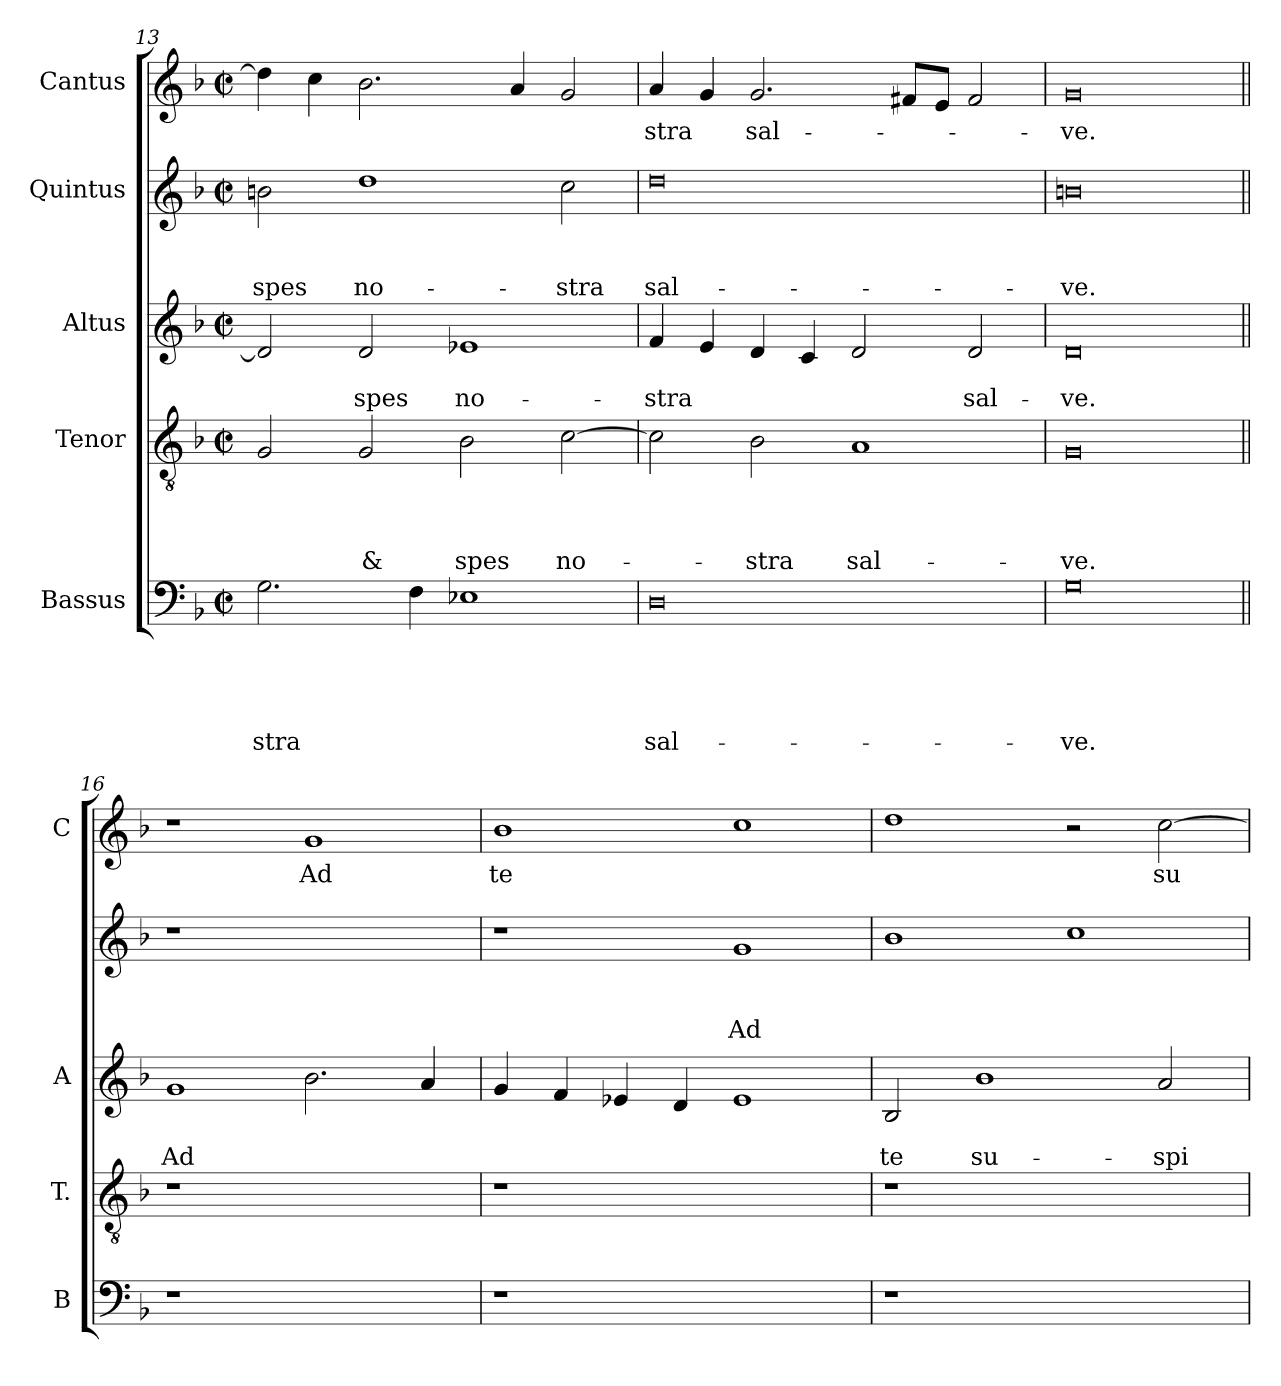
**kern	**text	**text	**text	**text	**text	**kern	**text	**text	**text	**text	**kern	**text	**text	**kern	**text	**text	**text	**kern	**text
*part5	*part5	*part5	*part5	*part5	*part5	*part4	*part4	*part4	*part4	*part4	*part3	*part3	*part3	*part2	*part2	*part2	*part2	*part1	*part1
*staff5	*staff5	*staff5	*staff5	*staff5	*staff5	*staff4	*staff4	*staff4	*staff4	*staff4	*staff3	*staff3	*staff3	*staff2	*staff2	*staff2	*staff2	*staff1	*staff1
*I"Bassus	*	*	*	*	*	*I"Tenor	*	*	*	*	*I"Altus	*	*	*I"Quintus	*	*	*	*I"Cantus	*
*I'B	*	*	*	*	*	*I'T.	*	*	*	*	*I'A	*	*	*	*	*	*	*I'C	*
*clefF4	*	*	*	*	*	*clefGv2	*	*	*	*	*clefG2	*	*	*clefG2	*	*	*	*clefG2	*
*k[b-]	*	*	*	*	*	*k[b-]	*	*	*	*	*k[b-]	*	*	*k[b-]	*	*	*	*k[b-]	*
*F:	*	*	*	*	*	*F:	*	*	*	*	*F:	*	*	*F:	*	*	*	*F:	*
*M2/2	*	*	*	*	*	*M2/2	*	*	*	*	*M2/2	*	*	*M2/2	*	*	*	*M2/2	*
*met(c|)	*	*	*	*	*	*met(c|)	*	*	*	*	*met(c|)	*	*	*met(c|)	*	*	*	*met(c|)	*
=13	=13	=13	=13	=13	=13	=13	=13	=13	=13	=13	=13	=13	=13	=13	=13	=13	=13	=13	=13
!	!	!	!	!	!LO:LY:b	!	!	!	!	!	!	!	!	!	!	!	!LO:LY:b	!	!
2.G\	.	.	.	.	-stra	2G/	.	.	.	.	2d/]	.	.	2bn\	.	.	spes	4dd\]	.
.	.	.	.	.	.	.	.	.	.	.	.	.	.	.	.	.	.	4cc\	.
!	!	!	!	!	!	!	!	!	!	!LO:LY:b	!	!	!LO:LY:b	!	!	!	!LO:LY:b	!	!
.	.	.	.	.	.	2G/	.	.	.	&	2d/	.	spes	1dd	.	.	no-	2.b-\	.
4F\	.	.	.	.	.	.	.	.	.	.	.	.	.	.	.	.	.	.	.
!	!	!	!	!	!	!	!	!	!	!LO:LY:b	!	!	!LO:LY:b	!	!	!	!	!	!
1E-X	.	.	.	.	.	2B-\	.	.	.	spes	1e-X	.	no-	.	.	.	.	.	.
.	.	.	.	.	.	.	.	.	.	.	.	.	.	.	.	.	.	4a/	.
!	!	!	!	!	!	!	!	!	!	!LO:LY:b	!	!	!	!	!	!	!LO:LY:b	!	!
.	.	.	.	.	.	[2c\	.	.	.	no-	.	.	.	2cc\	.	.	-stra	2g/	.
=14	=14	=14	=14	=14	=14	=14	=14	=14	=14	=14	=14	=14	=14	=14	=14	=14	=14	=14	=14
!	!	!	!	!	!LO:LY:b	!	!	!	!	!	!	!	!LO:LY:b	!	!	!	!LO:LY:b	!	!LO:LY:b
0D	.	.	.	.	sal-	2c\]	.	.	.	.	4f/	.	-stra	0dd	.	.	sal-	4a/	-stra
.	.	.	.	.	.	.	.	.	.	.	4e/	.	.	.	.	.	.	4g/	.
!	!	!	!	!	!	!	!	!	!	!LO:LY:b	!	!	!	!	!	!	!	!	!LO:LY:b
.	.	.	.	.	.	2B-\	.	.	.	-stra	4d/	.	.	.	.	.	.	2.g/	sal-
.	.	.	.	.	.	.	.	.	.	.	4c/	.	.	.	.	.	.	.	.
!	!	!	!	!	!	!	!	!	!	!LO:LY:b	!	!	!	!	!	!	!	!	!
.	.	.	.	.	.	1A	.	.	.	sal-	2d/	.	.	.	.	.	.	.	.
.	.	.	.	.	.	.	.	.	.	.	.	.	.	.	.	.	.	8f#X/L	.
.	.	.	.	.	.	.	.	.	.	.	.	.	.	.	.	.	.	8e/J	.
!	!	!	!	!	!	!	!	!	!	!	!	!	!LO:LY:b	!	!	!	!	!	!
.	.	.	.	.	.	.	.	.	.	.	2d/	.	sal-	.	.	.	.	2f#/	.
=15	=15	=15	=15	=15	=15	=15	=15	=15	=15	=15	=15	=15	=15	=15	=15	=15	=15	=15	=15
!	!	!	!	!	!LO:LY:b	!	!	!	!	!LO:LY:b	!	!	!LO:LY:b	!	!	!	!LO:LY:b	!	!LO:LY:b
0G	.	.	.	.	-ve.	0G	.	.	.	-ve.	0d	.	-ve.	0bn	.	.	-ve.	0g	-ve.
!!LO:LB:g=z
=16||	=16||	=16||	=16||	=16||	=16||	=16||	=16||	=16||	=16||	=16||	=16||	=16||	=16||	=16||	=16||	=16||	=16||	=16||	=16||
!	!	!	!	!	!	!	!	!	!	!	!	!	!LO:LY:b	!	!	!	!	!	!
1r	.	.	.	.	.	1r	.	.	.	.	1g	.	Ad	1r	.	.	.	1r	.
!	!	!	!	!	!	!	!	!	!	!	!	!	!	!	!	!	!	!	!LO:LY:b
1ryy	.	.	.	.	.	1ryy	.	.	.	.	2.b-\	.	.	1ryy	.	.	.	1g	Ad
.	.	.	.	.	.	.	.	.	.	.	4a/	.	.	.	.	.	.	.	.
=17	=17	=17	=17	=17	=17	=17	=17	=17	=17	=17	=17	=17	=17	=17	=17	=17	=17	=17	=17
!	!	!	!	!	!	!	!	!	!	!	!	!	!	!	!	!	!	!	!LO:LY:b
1r	.	.	.	.	.	1r	.	.	.	.	4g/	.	.	1r	.	.	.	1b-	te
.	.	.	.	.	.	.	.	.	.	.	4f/	.	.	.	.	.	.	.	.
.	.	.	.	.	.	.	.	.	.	.	4e-X/	.	.	.	.	.	.	.	.
.	.	.	.	.	.	.	.	.	.	.	4d/	.	.	.	.	.	.	.	.
!	!	!	!	!	!	!	!	!	!	!	!	!	!	!	!	!	!LO:LY:b	!	!
1ryy	.	.	.	.	.	1ryy	.	.	.	.	1e-	.	.	1g	.	.	Ad	1cc	.
=18	=18	=18	=18	=18	=18	=18	=18	=18	=18	=18	=18	=18	=18	=18	=18	=18	=18	=18	=18
!	!	!	!	!	!	!	!	!	!	!	!	!	!LO:LY:b	!	!	!	!	!	!
1r	.	.	.	.	.	1r	.	.	.	.	2B-/	.	te	1b-	.	.	.	1dd	.
!	!	!	!	!	!	!	!	!	!	!	!	!	!LO:LY:b	!	!	!	!	!	!
.	.	.	.	.	.	.	.	.	.	.	1b-	.	su-	.	.	.	.	.	.
1ryy	.	.	.	.	.	1ryy	.	.	.	.	.	.	.	1cc	.	.	.	2r	.
!	!	!	!	!	!	!	!	!	!	!	!	!	!LO:LY:b	!	!	!	!	!	!LO:LY:b
.	.	.	.	.	.	.	.	.	.	.	2a/	.	-spi-	.	.	.	.	[2cc\	su-
=	=	=	=	=	=	=	=	=	=	=	=	=	=	=	=	=	=	=	=
*-	*-	*-	*-	*-	*-	*-	*-	*-	*-	*-	*-	*-	*-	*-	*-	*-	*-	*-	*-
